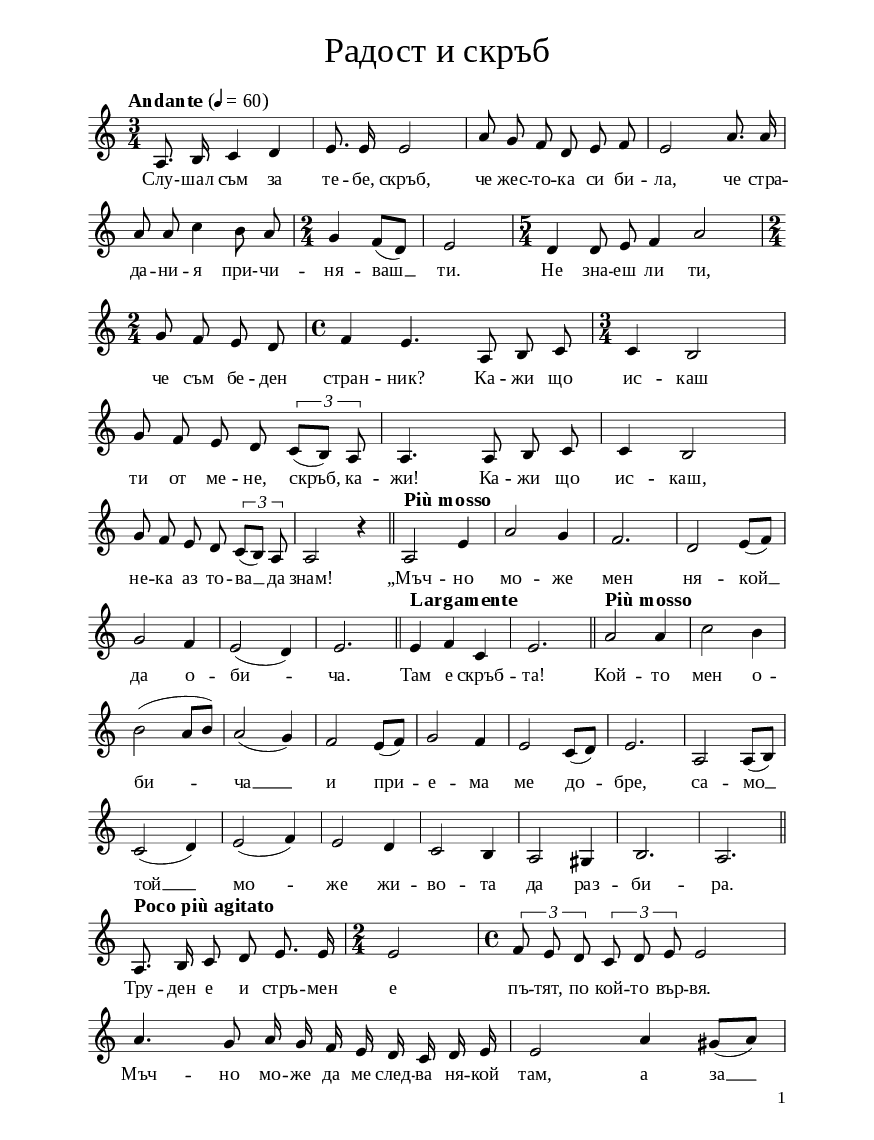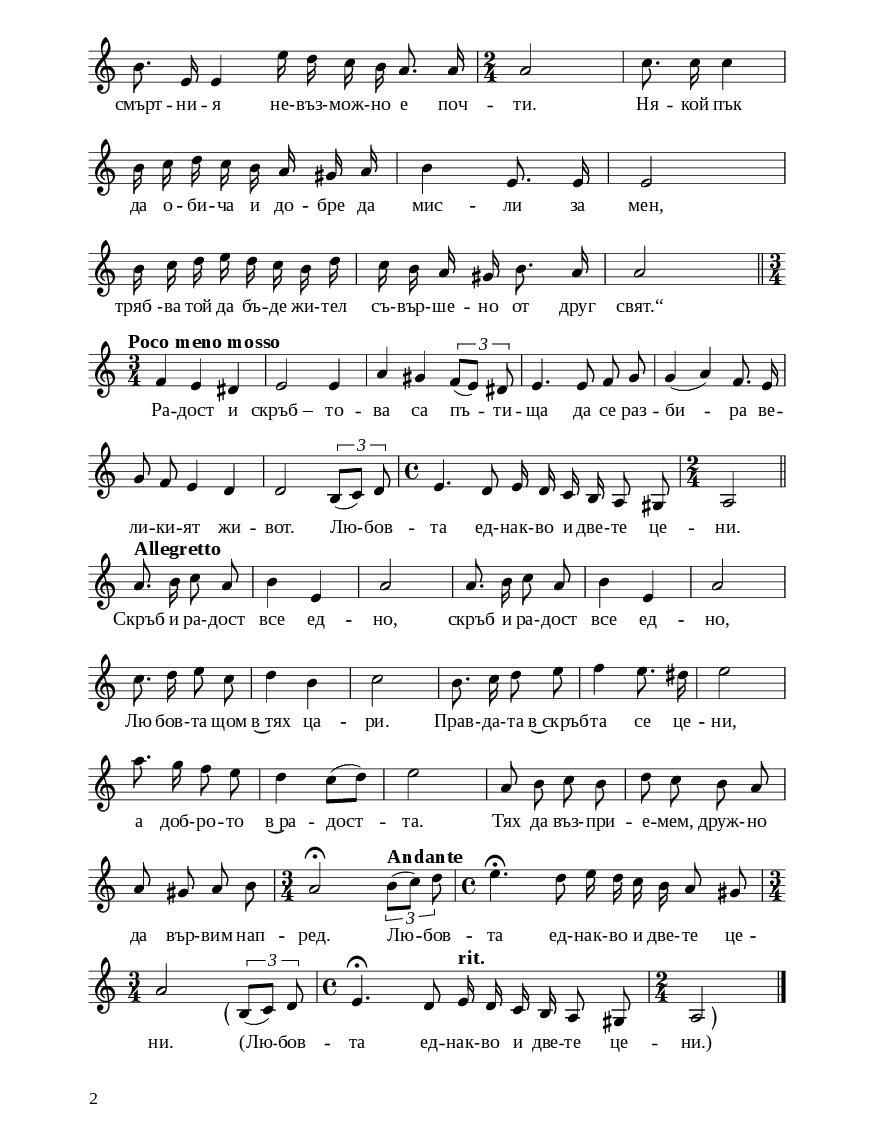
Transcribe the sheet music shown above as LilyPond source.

\version "2.24.3"

\include "include/globals.ily"

startParenthesis = {
  \once \override Parentheses.stencils = #(lambda (grob)
        (let ((par-list (parentheses-interface::calc-parenthesis-stencils grob)))
          (list (car par-list) point-stencil )))
}

endParenthesis = {
  \once \override Parentheses.stencils = #(lambda (grob)
        (let ((par-list (parentheses-interface::calc-parenthesis-stencils grob)))
          (list point-stencil (cadr par-list))))
} 

\bookpart {
  \label #'ref122
  \tocItem \markup "Радост и скръб"
  \paper {
    print-all-headers = ##t
    print-page-number = ##t
    print-first-page-number = ##t

    % put page numbers on the bottom
    oddHeaderMarkup = \markup ""
    evenHeaderMarkup = \markup ""
    oddFooterMarkup = \markup
    \fill-line {
      ""
      \if \should-print-page-number \fromproperty #'page:page-number-string
    }
    evenFooterMarkup = \markup
    \fill-line {
      \if \should-print-page-number \fromproperty #'page:page-number-string
      ""
    }

    left-margin = 1.5\cm
    right-margin = 1.5\cm
    top-margin = 1.6\cm
    bottom-margin = 1.2\cm
    ragged-bottom = ##t % do not spread the staves to fill the whole vertical space

    % change distance between staves
    system-system-spacing =
    #'((basic-distance . 13)
       (minimum-distance . 6)
       (padding . 1)
       (stretchability . 12))
  }
  \score {
    \layout {
      indent = 0.0\cm % remove first line indentation
      ragged-last = ##f % do spread last line to fill the whole space
      \override Staff.BarLine.thick-thickness = #4 %make the end and repeat bars thiner
      \override Score.VoltaBracket.font-size = #-1.7 % make the repeat number fontsize smaller
      

      \context {
        \Score
        \omit BarNumber %remove bar numbers
        \override MetronomeMark.font-size = #1.5 % increase the tempo fontsize
        \override TupletNumber.font-size = #0.4 % increase the triol number

      } % context

      \context {
        % change staff size
        \Staff
        \override StaffSymbol.thickness = #0.5
        \override BarLine.hair-thickness = #1
        %\override StaffSymbol.ledger-line-thickness = #'(0 . 0)
      }

      \context {
        % adjust space between staff and lyrics and between the two lyric lines
        \Lyrics
        \override VerticalAxisGroup.nonstaff-relatedstaff-spacing = #'((padding . 1))
        includeGraceNotes = ##t
      }
    } % layout

    \new Staff \relative c' {
      \clef treble
      \key a \minor
      \time 3/4
      \tempoFunc "Andante" 4 "60"
      \autoBeamOff
      a8.  b16  c4  d4 | % 2
      e8.  e16  e2 | % 3
      a8  g8  f8  d8  e8
      f8 |  % 4
      e2  a8.  a16  | \break % 5
      a8  a8  c4  b8  a8 | % 6
      \time 2/4  | % 6
      g4  f8 [(  d8 )] | % 7
      e2 | % 8
      \time 5/4  | % 8
      d4  d8  e8  f4  a2 | \break % 9
      \time 2/4  | % 9
      g8  f8  e8  d8   | \time 4/4 f4
      e4.  a,8  b8  c8 | % 11
      \time 3/4 c4  b2  | \break % 12
      g'8  f8  e8  d8
      \tuplet 3/2 { c8 ( [  b8 )]  a8  }
      |  % 13
      a4.  a8  b8  c8 | % 14
      c4  b2  \break | % 15
      g'8  f8  e8  d8
      \tuplet 3/2 { c8 ( [  b8] ) a8 }
      | % 16
      a2 r4 \bar "||" % 17
      \tempo"Più mosso" a2 e'4 | % 18
      a2  g4 | % 19
      f2. |
      d2  e8 ( [  f8 ) ] | \break % 21
      g2  f4 |  % 22
      e2 (  d4 ) | % 23
      e2. \bar "||" |
      \tempo"Largamente" e4 f4  c4  | % 25
      e2. \bar "||"
      \tempo "Più mosso" a2 a4 | % 27
      c2  b4  | \break % 28
      b2 (  a8 [  b8 ) ] | % 29
      a2 (  g4 ) |
      f2  e8 ( [  f8 ) ] | % 31
      g2  f4 | % 32
      e2  c8 ( [  d8 ) ] | % 33
      e2. | % 34
      a,2  a8 ( [  b8 ) ] \break | % 35
      c2 (  d4 ) | % 36
      e2 (  f4 ) | % 37
      e2  d4 | % 38
      c2  b4 | % 39
      a2  gis4 |
      b2. | % 41
      a2. \bar "||"
      \break  | % 42
      \tempo"Poco più agitato" a8. b16
      c8  d8  e8.  e16 | % 43
      \time 2/4  | % 43
      e2 | % 44
      \time 4/4  | % 44
      \tuplet 3/2 {f8   e8  d8 }
      \tuplet 3/2 {c8  d8  e8 }
      e2  |
      a4.  g8  a16  g16  f16
      e16  d16  c16  d16  e16 | % 46
      e2  a4  gis8 ( [  a8 ) ] \break | % 47
      b8.  e,16  e4  e'16
      d16  c16  b16  a8.  a16 |  % 48
      \time 2/4  | % 48
      a2 |   % 49
      c8.  c16  c4  \break |
      b16  c16  d16  c16
      b16  a16  gis16  a16 | % 51
      b4  e,8.  e16 | % 52
      e2  | \break % 53
      b'16  c16  d16  e16
      d16  c16  b16  d16 |  % 54
      c16  b16  a16  gis16
      b8.  a16 | % 55
      a2 \break \bar "||" | % 56
      \time 3/4  | % 56
      \tempo "Poco meno mosso" f4 e4
      dis4 | % 57
      e2  e4 | % 58
      a4  gis4
      \tuplet 3/2 { f8 ( [  e8 ] )  dis8  }
      | % 59
      e4.  e8  f8  g8 |
      g4 (  a4 )  f8.  e16  | \break % 61
      g8  f8  e4  d4 | % 62
      d2
      \tuplet 3/2 { b8 ( [  c8 ) ]  d8  }
      | % 63
      \time 4/4 e4.  d8  e16  d16  c16
      b16  a8  gis8 | % 64
      \time 2/4 a2 \bar "||"  \break | % 65
      \tempo"Allegretto" a'8. b16
      c8  a8  | % 66
      b4  e,4  | % 67
      a2  | % 68
      a8.  b16  c8  a8  | % 69
      b4  e,4  |
      a2  \break  | % 71
      c8.  d16  e8  c8  | % 72
      d4  b4  | % 73
      c2  | % 74
      b8.  c16  d8  e8  | % 75
      f4  e8.  dis16  | % 76
      e2  \break  | % 77
      a8. g16 f8 e8  | % 78
      d4 c8 ( [ d8 ) ] | % 79
      e2 |
      a,8 b8 c8 b8  | % 81
      d8 c8 b8  a8  \break | % 82
      a8  gis8  a8 b8 | % 83
      \time 3/4  | % 83
      a2 ^\fermata
      \tuplet 3/2 { \tempo "Andante" b8 ( [ c8 ) ] d8  }
      \time 4/4  | % 84
      e4. \fermata
      d8 e16  d16 c16  b16
      a8 gis8 | \break % 85

      \time 3/4 a2

      \tuplet 3/2 {
        %\once \override TextScript.outside-staff-priority = ##f
        %\once \override TextScript.extra-offset = #'(-1.8 . 3.5)
        \once \override Staff.Parentheses.font-size = #+3
        \once \override Staff.Parentheses.padding = #1
        \startParenthesis
        \parenthesize b,8%-\markup \bold \fontsize #+2 {"("}
        ( [ c8 ) ] d8
      } |
      \time 4/4   % 84
      e4. \fermata
      d8 \tempo "rit." e16  d16 c16  b16
      a8 gis8 |
      \time 2/4
      %\once \override TextScript.outside-staff-priority = ##f
      %\once \override TextScript.extra-offset = #'(3 . 3.0)
      
      \once \override Staff.Parentheses.font-size = #+3
      \once \override Staff.Parentheses.padding = #1
      \endParenthesis \parenthesize a2%-\markup \bold \fontsize #+2 {")"}
      
      \bar "|."
    }

    \addlyrics {
      "Слу-" -- шал съм за те -- бе, скръб,
      че жес -- то -- ка си би -- ла, че
      стра -- да -- ни -- я "при-" -- чи -- ня
      -- ваш __  ти. Не зна -- еш ли ти,
      че съм бе -- ден стран -- ник? Ка
      -- жи що ис -- каш ти от ме -- не,
      скръб, ка -- жи! Ка -- жи що
      ис -- каш, не -- ка аз то -- ва __
      да знам! "„Мъч" -- но мо -- же
      мен ня -- кой __  да о -- би
      -- ча. Там е скръб -- та! Кой --
      то мен о -- би  --  ча __
      и при  -- е -- ма ме до  --
      бре, са -- мо __ той __ мо
      -- же жи -- во -- та да раз -- би
      -- ра. Тру -- ден е и стръ -- мен
      е пъ -- тят, по кой -- то вър --
      вя. Мъч -- но мо -- же да ме след
      -- ва ня -- кой там, а за __
      смърт -- ни -- я "не-" -- "въз-" -- "мож-" --
      но е поч -- ти. Ня -- кой пък да
      о -- би -- ча и до -- бре да мис --
      ли за мен, "тряб -" -- ва той да бъ
      -- де "жи-" -- тел "съ-" -- "вър-" -- ше -- но
      от друг "свят.“" Ра -- дост и
      "скръб –" то -- ва са пъ  -- ти --
      ща да се раз -- би -- ра ве --
      ли -- ки -- ят жи -- вот. "Лю-"  --
      бов -- та "ед-" -- "нак-" -- во и "две-" --
      те це -- ни. Скръб и "ра-" -- дост
      все ед -- но, скръб и "ра-" -- дост
      все ед -- но, Лю -- "бов-" -- та щом
      в~тях ца -- ри. "Прав-" -- "да-" -- та
      в~скръб -- та се це -- ни, а "доб-"
      -- ро -- то в~ра -- дост  -- та.
      Тях да "въз-" -- при -- е -- мем, "друж-"
      -- но да "вър-" -- вим нап -- ред. Лю
      -- бов -- та "ед-" -- "нак-" -- во и
      "две-" -- те це -- ни. (Лю
      -- бов -- та ед -- "нак-" -- во и
      две -- те це -- ни.)
    }

    \header {
      title = \titleFunc #'ref_desc_12 "Радост и скръб" "Radost i skrăb"
    }

    \midi{}

  } % score


} % bookpart
